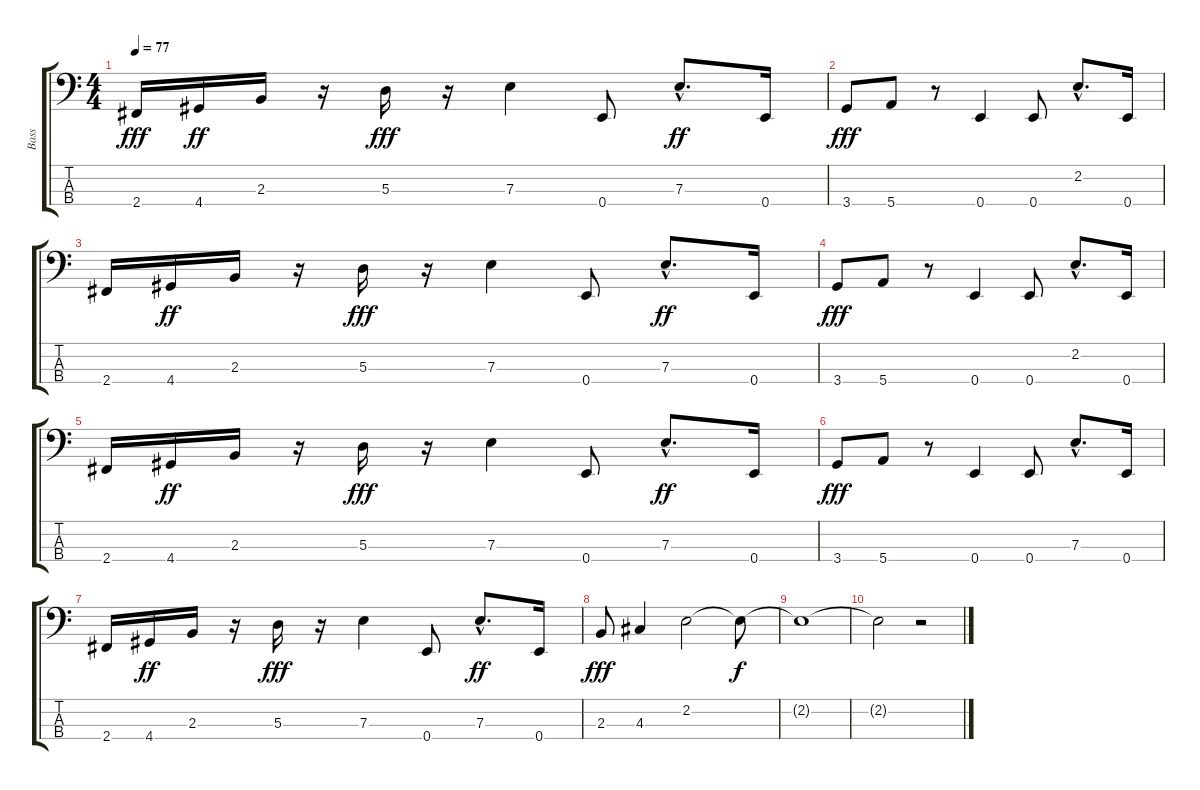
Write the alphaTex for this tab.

\track ("Bass" "Bass") {instrument electricbassfinger}
\staff {score tabs}
\tuning (G2 D2 A1 E1) {hide}
\ts (4 4)
\tempo 77
\clef f4
\ks c
2.4.16{dy fff} 4.4.16{dy ff} 2.3.16 r.16 5.3.16{dy fff} r.16 7.3.4 0.4.8 7.3{hac}.8{d dy ff} 0.4.16 |
3.4.8{dy fff} 5.4.8 r.8 0.4.4 0.4.8 2.2{hac}.8{d} 0.4.16 |
2.4.16 4.4.16{dy ff} 2.3.16 r.16 5.3.16{dy fff} r.16 7.3.4 0.4.8 7.3{hac}.8{d dy ff} 0.4.16 |
3.4.8{dy fff} 5.4.8 r.8 0.4.4 0.4.8 2.2{hac}.8{d} 0.4.16 |
2.4.16 4.4.16{dy ff} 2.3.16 r.16 5.3.16{dy fff} r.16 7.3.4 0.4.8 7.3{hac}.8{d dy ff} 0.4.16 |
3.4.8{dy fff} 5.4.8 r.8 0.4.4 0.4.8 7.3{hac}.8{d} 0.4.16 |
2.4.16 4.4.16{dy ff} 2.3.16 r.16 5.3.16{dy fff} r.16 7.3.4 0.4.8 7.3{hac}.8{d dy ff} 0.4.16 |
2.3.8{dy fff} 4.3.4 2.2.2 2.2{t}.8{dy f} |
2.2{t}.1 |
2.2{t}.2 r.2
